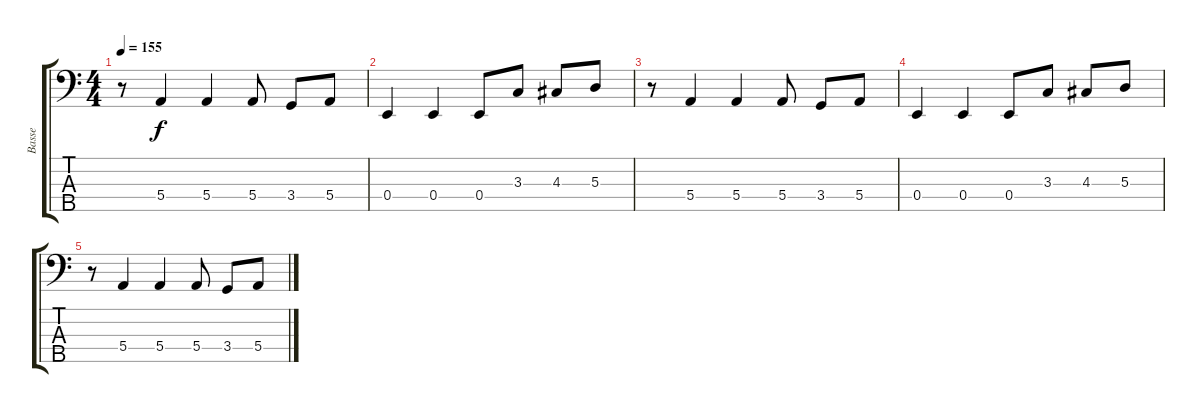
\track ("Basse" "Basse") {instrument electricbasspick}
\staff {score tabs}
\tuning (G2 D2 A1 E1 B0) {hide}
\ts (4 4)
\tempo 155
\clef f4
\ks c
r.8{dy f} 5.4.4 5.4.4 5.4.8 3.4.8 5.4.8 |
0.4.4 0.4.4 0.4.8 3.3.8 4.3.8 5.3.8 |
r.8 5.4.4 5.4.4 5.4.8 3.4.8 5.4.8 |
0.4.4 0.4.4 0.4.8 3.3.8 4.3.8 5.3.8 |
r.8 5.4.4 5.4.4 5.4.8 3.4.8 5.4.8
